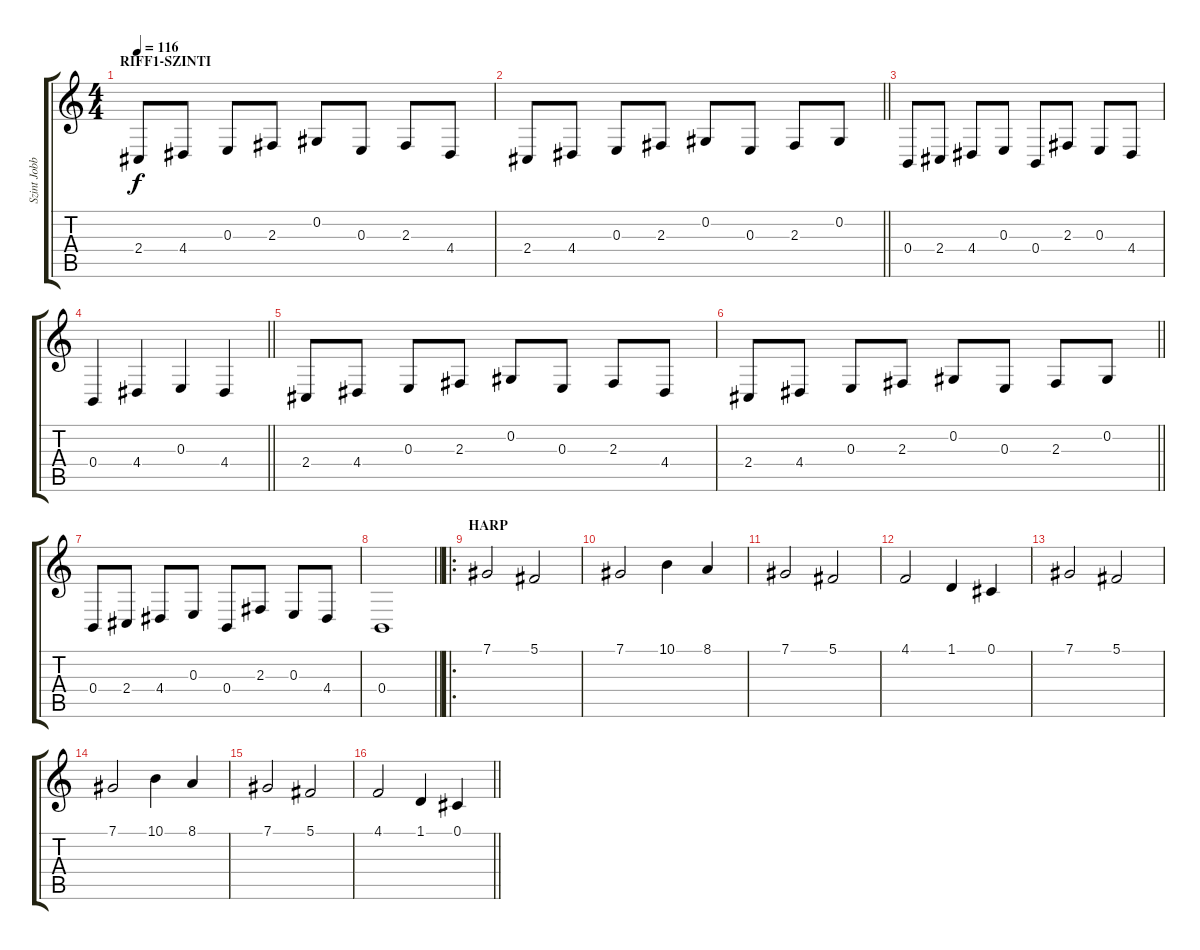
\track ("Szint Jobb" "Szint Jobb") {instrument stringensemble1}
\staff {score tabs}
\tuning (Db4 Ab3 E3 B2 Gb2 Db2) {hide}
\ts (4 4)
\section ("" "RIFF1-SZINTI")
\tempo 116
\clef g2
\ks c
2.4.8{dy f instrument orchestralharp} 4.4.8 0.3.8 2.3.8 0.2.8 0.3.8 2.3.8 4.4.8 |
\barLineRight lightlight
2.4.8 4.4.8 0.3.8 2.3.8 0.2.8 0.3.8 2.3.8 0.2.8 |
0.4.8 2.4.8 4.4.8 0.3.8 0.4.8 2.3.8 0.3.8 4.4.8 |
\barLineRight lightlight
0.4.4 4.4.4 0.3.4 4.4.4 |
2.4.8{instrument orchestralharp} 4.4.8 0.3.8 2.3.8 0.2.8 0.3.8 2.3.8 4.4.8 |
\barLineRight lightlight
2.4.8 4.4.8 0.3.8 2.3.8 0.2.8 0.3.8 2.3.8 0.2.8 |
0.4.8 2.4.8 4.4.8 0.3.8 0.4.8 2.3.8 0.3.8 4.4.8 |
\barLineRight lightlight
0.4.1 |
\ro
\section ("" "HARP")
7.1.2 5.1.2 |
7.1.2 10.1.4 8.1.4 |
7.1.2 5.1.2 |
4.1.2 1.1.4 0.1.4 |
7.1.2 5.1.2 |
7.1.2 10.1.4 8.1.4 |
7.1.2 5.1.2 |
\barLineRight lightlight
4.1.2 1.1.4 0.1.4
